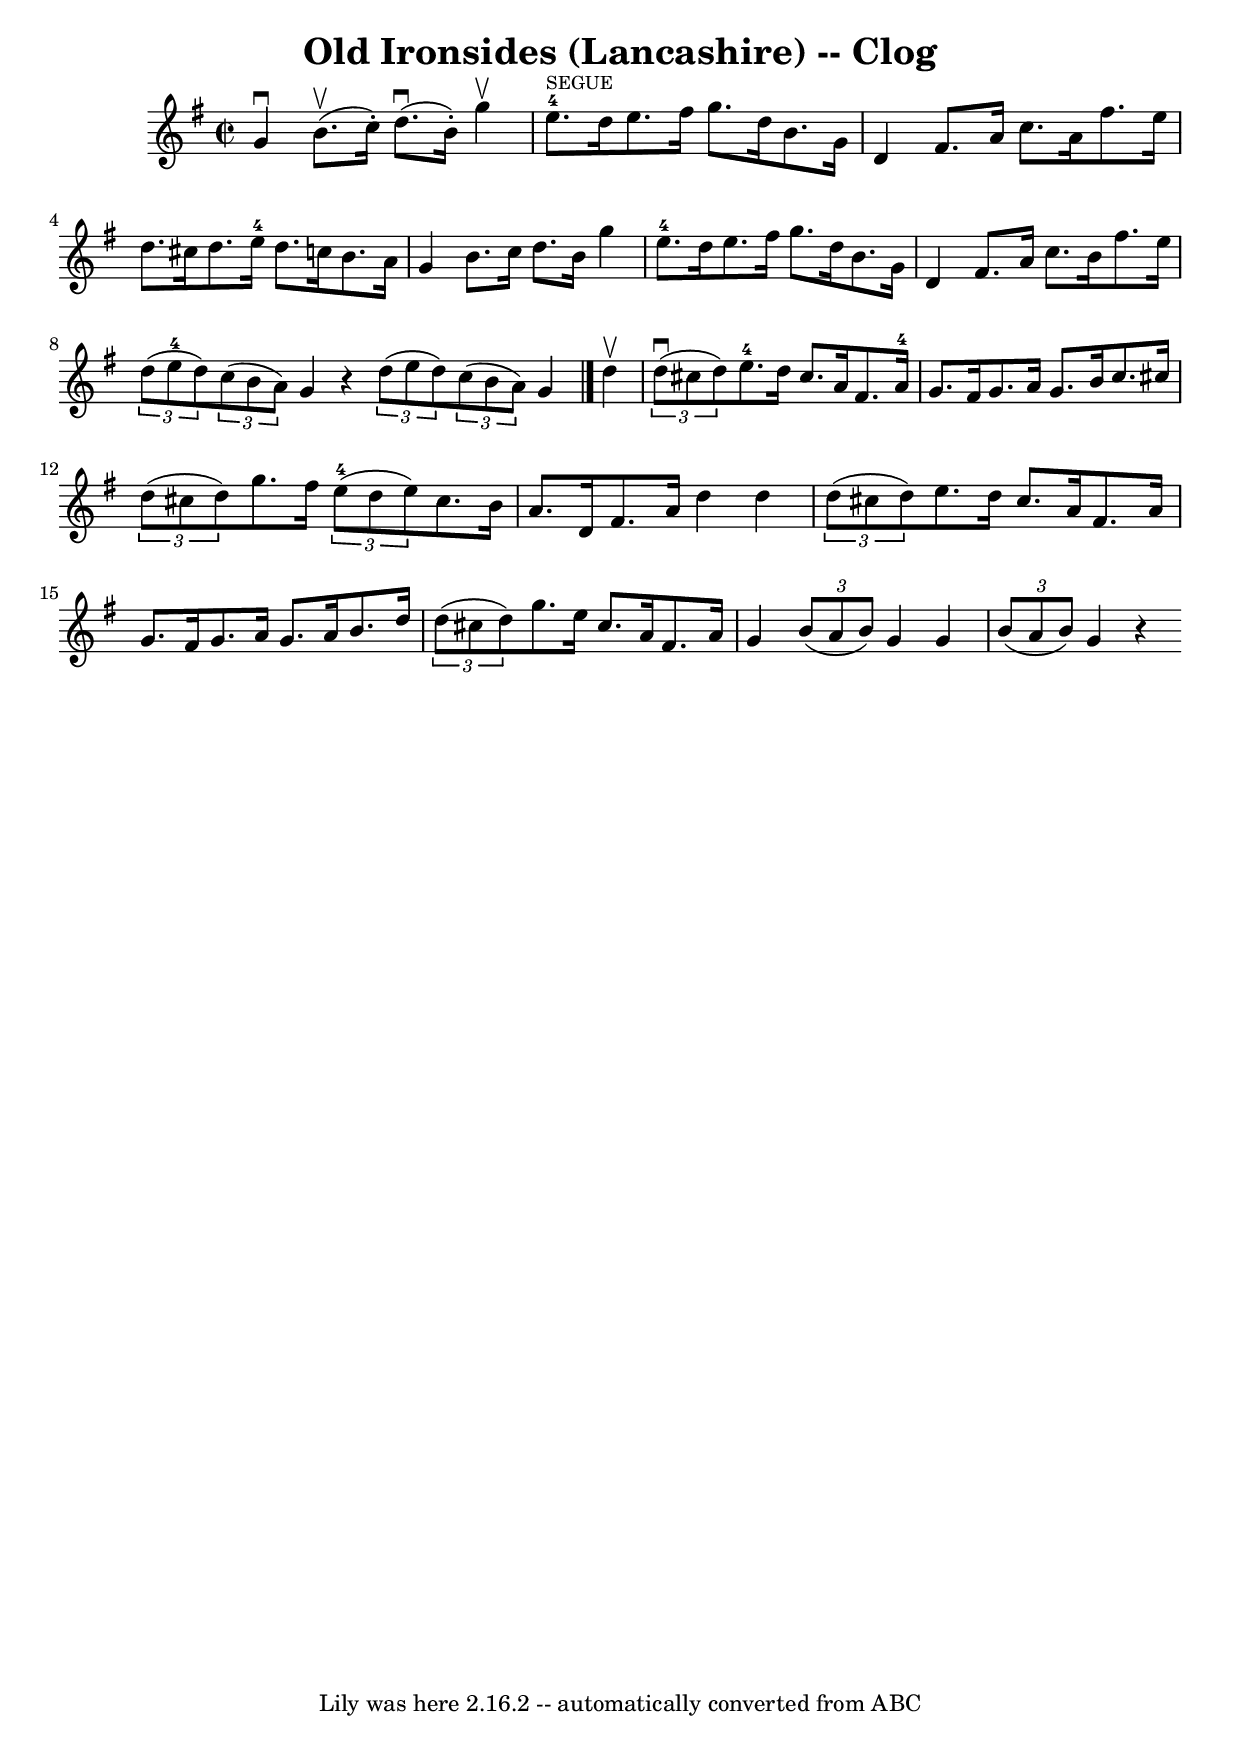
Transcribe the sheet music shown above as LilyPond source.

\version "2.16.2"
\include "Mammoth.ily"
\header {
  %% book = "Ryan's Mammoth Collection"
 crossRefNumber = "1"
 footnotes = "\\\\157 933"
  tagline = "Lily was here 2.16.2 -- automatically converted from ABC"
  title = "Old Ironsides (Lancashire) -- Clog"

}
voicedefault =  {


  \override Staff.TimeSignature #'style = #'C
  \time 2/2 
  \key g \major g'4^\downbow b'8.^\upbow(c''16-.) d''8.^\downbow(b'16-.) g''4^\upbow    |
 e''8.^\segue-4 d''16 e''8. fis''16 g''8. d''16 b'8. g'16     |
 d'4 fis'8. a'16 c''8. a'16 fis''8. e''16     |
 d''8. cis''16 d''8. e''16-4 d''8. c''!16 b'8. a'16     |
 g'4 b'8. c''16 d''8. b'16 g''4     |
 e''8.-4 d''16 e''8. fis''16 g''8. d''16 b'8. g'16     |
 d'4 fis'8. a'16 c''8. b'16 fis''8. e''16     |
  
  \times 2/3 { d''8 (e''8-4 d''8) 
	     }   \times 2/3 { c''8 (b'8    
			 a'8)  			    } g'4    r4   \bar ": |"   \times 2/3 { d''8 (e''8 d''8) 
								 }  
  \times 2/3 { c''8 (b'8 a'8)  	     } g'4  \bar "|." d''4^\upbow   |
  \times 2/3 { d''8^\downbow(cis''8 d''8)  	     } e''8.-4 d''16 cis''8. a'16 fis'8. a'16-4    |
 g'8. fis'16 g'8. a'16 g'8. b'16 c''8. cis''16     |
  
  \times 2/3 { d''8 (cis''8 d''8) 
	     } g''8. fis''16      
  \times 2/3 { e''8-4(d''8 e''8)  	     } cis''8. b'16     |
 a'8. d'16 fis'8. a'16 d''4 d''4     |
  \times 2/3 {   
 d''8 (cis''8 d''8) 
  } e''8. d''16 cis''8. a'16 fis'8. a'16     |
 g'8. fis'16 g'8. a'16 g'8. a'16 b'8. d''16     |
  \times 2/3 { d''8 (cis''8 d''8) 
	     } g''8. e''16 cis''8. a'16 fis'8. a'16     |
 g'4    \times 2/3 {   
 b'8 (a'8 b'8)    } g'4  \bar ": |" g'4    \times 2/3 { b'8 (a'8   
				 b'8)  				     } g'4    r4   \bar " |."   

}

\score{
  <<

    \context Staff="default"
    {
      \voicedefault 
      
    }

  >>
  \layout {
    
  }
  \midi {
  }

}
